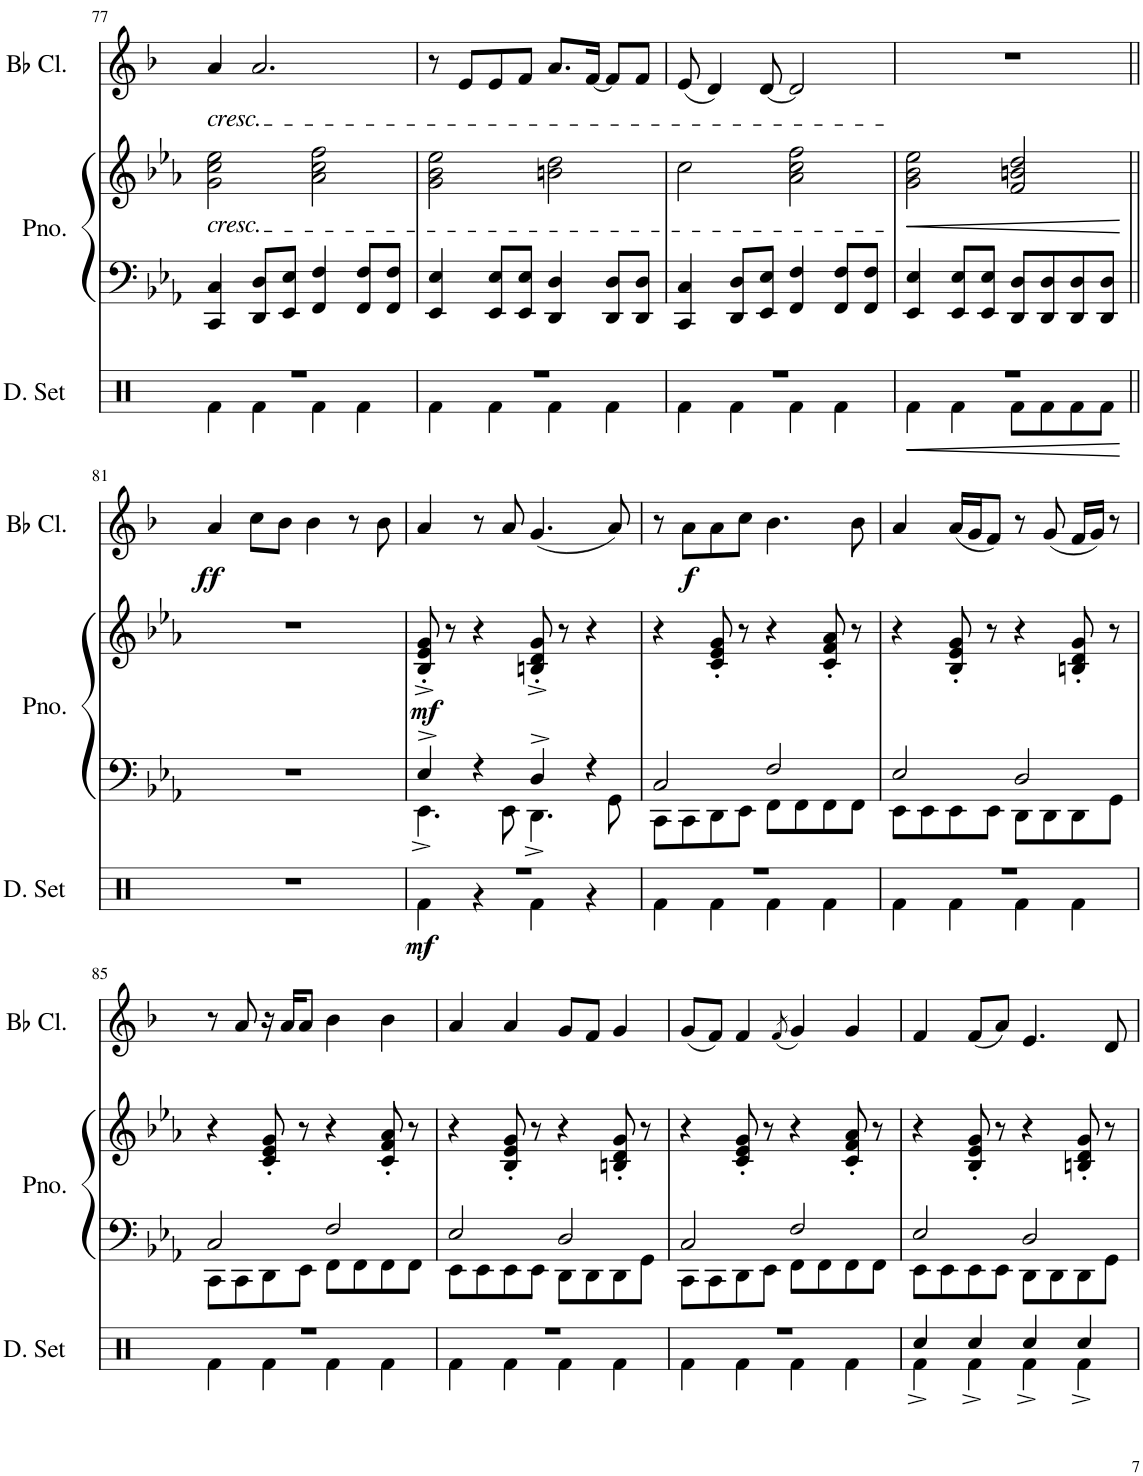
**kern	**kern	**dynam	**kern	**dynam
*part2	*part2	*part2	*part1	*part1
*staff3	*staff2	*staff2/3	*staff1	*staff1
*I"Piano	*	*	*I"Bb Clarinet	*
*I'Pno.	*	*	*I'Bb Cl.	*
!!LO:PB:g=z
*clefF4	*clefG2	*	*clefG2	*
*	*	*	*Trd1c2	*
*k[b-e-a-]	*k[b-e-a-]	*	*k[b-]	*
*M4/4	*M4/4	*	*M4/4	*
=77	=77	=77	=77	=77
!	!	!	!LO:TX:b:i:t=cresc.	!
!	!LO:TX:b:i:t=cresc.	!	!	!
4CC/ 4C/	2g\ 2cc\ 2ee-\	.	4a/	.
8DD/ 8D/L	.	.	2.a/	.
8EE-/ 8E-/J	.	.	.	.
4FF/ 4F/	2a-\ 2cc\ 2ff\	.	.	.
8FF/ 8F/L	.	.	.	.
8FF/ 8F/J	.	.	.	.
=78	=78	=78	=78	=78
4EE-/ 4E-/	2g\ 2b-\ 2ee-\	.	8r	.
.	.	.	8e/L	.
8EE-/ 8E-/L	.	.	8e/	.
8EE-/ 8E-/J	.	.	8f/J	.
4DD/ 4D/	2bn\ 2dd\	.	8.a/L	.
.	.	.	[16f/Jk	.
8DD/ 8D/L	.	.	8f/L]	.
8DD/ 8D/J	.	.	8f/J	.
=79	=79	=79	=79	=79
4CC/ 4C/	2cc\	.	(8e/	.
.	.	.	4d/)	.
8DD/ 8D/L	.	.	.	.
8EE-/ 8E-/J	.	.	[8d/	.
4FF/ 4F/	2a-\ 2cc\ 2ff\	.	2d/]	.
8FF/ 8F/L	.	.	.	.
8FF/ 8F/J	.	.	.	.
=80	=80	=80	=80	=80
!	!	!LO:HP:b	!	!
4EE-/ 4E-/	2g\ 2b-\ 2ee-\	<	1r	.
8EE-/ 8E-/L	.	.	.	.
8EE-/ 8E-/J	.	.	.	.
8DD/ 8D/L	2f/ 2bn/ 2dd/	.	.	.
8DD/ 8D/	.	.	.	.
8DD/ 8D/	.	.	.	.
8DD/ 8D/J	.	.	.	.
.	.	[	.	.
!!LO:LB:g=z
=81||	=81||	=81||	=81||	=81||
!	!	!	!	!LO:DY:b
1r	1r	.	4a/	ff
.	.	.	8cc\L	.
.	.	.	8b-\J	.
.	.	.	4b-\	.
.	.	.	8r	.
.	.	.	8b-\	.
=82	=82	=82	=82	=82
*^	*	*	*	*
!	!	!	!LO:DY:b	!	!
4E-^/	4.EE-^\	8B-/'^ 8e-/'^ 8g/'^	mf	4a/	.
.	.	8r	.	.	.
4r	.	4r	.	8r	.
.	8EE-\	.	.	8a/	.
4D^/	4.DD^\	8Bn/'^ 8d/'^ 8g/'^	.	(4.g/	.
.	.	8r	.	.	.
4r	.	4r	.	.	.
.	8GG\	.	.	8a/)	.
=83	=83	=83	=83	=83	=83
2C/	8CC\L	4r	.	8r	.
!	!	!	!	!	!LO:DY:b
.	8CC\	.	.	8a\L	f
.	8DD\	8c/' 8e-/' 8g/'	.	8a\	.
.	8EE-\J	8r	.	8cc\J	.
2F/	8FF\L	4r	.	4.b-\	.
.	8FF\	.	.	.	.
.	8FF\	8c/' 8f/' 8a-/'	.	.	.
.	8FF\J	8r	.	8b-\	.
=84	=84	=84	=84	=84	=84
2E-/	8EE-\L	4r	.	4a/	.
.	8EE-\	.	.	.	.
.	8EE-\	8B-/' 8e-/' 8g/'	.	(16a/LL	.
.	.	.	.	16g/J	.
.	8EE-\J	8r	.	8f/J)	.
2D/	8DD\L	4r	.	8r	.
.	8DD\	.	.	(8g/	.
.	8DD\	8Bn/' 8d/' 8g/'	.	16f/LL	.
.	.	.	.	16g/JJ)	.
.	8GG\J	8r	.	8r	.
!!LO:LB:g=z
=85	=85	=85	=85	=85	=85
2C/	8CC\L	4r	.	8r	.
.	8CC\	.	.	8a/	.
.	8DD\	8c/' 8e-/' 8g/'	.	16r	.
.	.	.	.	16a/KL	.
.	8EE-\J	8r	.	8a/J	.
2F/	8FF\L	4r	.	4b-\	.
.	8FF\	.	.	.	.
.	8FF\	8c/' 8f/' 8a-/'	.	4b-\	.
.	8FF\J	8r	.	.	.
=86	=86	=86	=86	=86	=86
2E-/	8EE-\L	4r	.	4a/	.
.	8EE-\	.	.	.	.
.	8EE-\	8B-/' 8e-/' 8g/'	.	4a/	.
.	8EE-\J	8r	.	.	.
2D/	8DD\L	4r	.	8g/L	.
.	8DD\	.	.	8f/J	.
.	8DD\	8Bn/' 8d/' 8g/'	.	4g/	.
.	8GG\J	8r	.	.	.
=87	=87	=87	=87	=87	=87
2C/	8CC\L	4r	.	(8g/L	.
.	8CC\	.	.	8f/J)	.
.	8DD\	8c/' 8e-/' 8g/'	.	4f/	.
.	8EE-\J	8r	.	.	.
.	.	.	.	(8qf/	.
2F/	8FF\L	4r	.	4g/)	.
.	8FF\	.	.	.	.
.	8FF\	8c/' 8f/' 8a-/'	.	4g/	.
.	8FF\J	8r	.	.	.
=88	=88	=88	=88	=88	=88
2E-/	8EE-\L	4r	.	4f/	.
.	8EE-\	.	.	.	.
.	8EE-\	8B-/' 8e-/' 8g/'	.	(8f/L	.
.	8EE-\J	8r	.	8a/J)	.
2D/	8DD\L	4r	.	4.e/	.
.	8DD\	.	.	.	.
.	8DD\	8Bn/' 8d/' 8g/'	.	.	.
.	8GG\J	8r	.	8d/	.
*v	*v	*	*	*	*
=	=	=	=	=
*-	*-	*-	*-	*-
